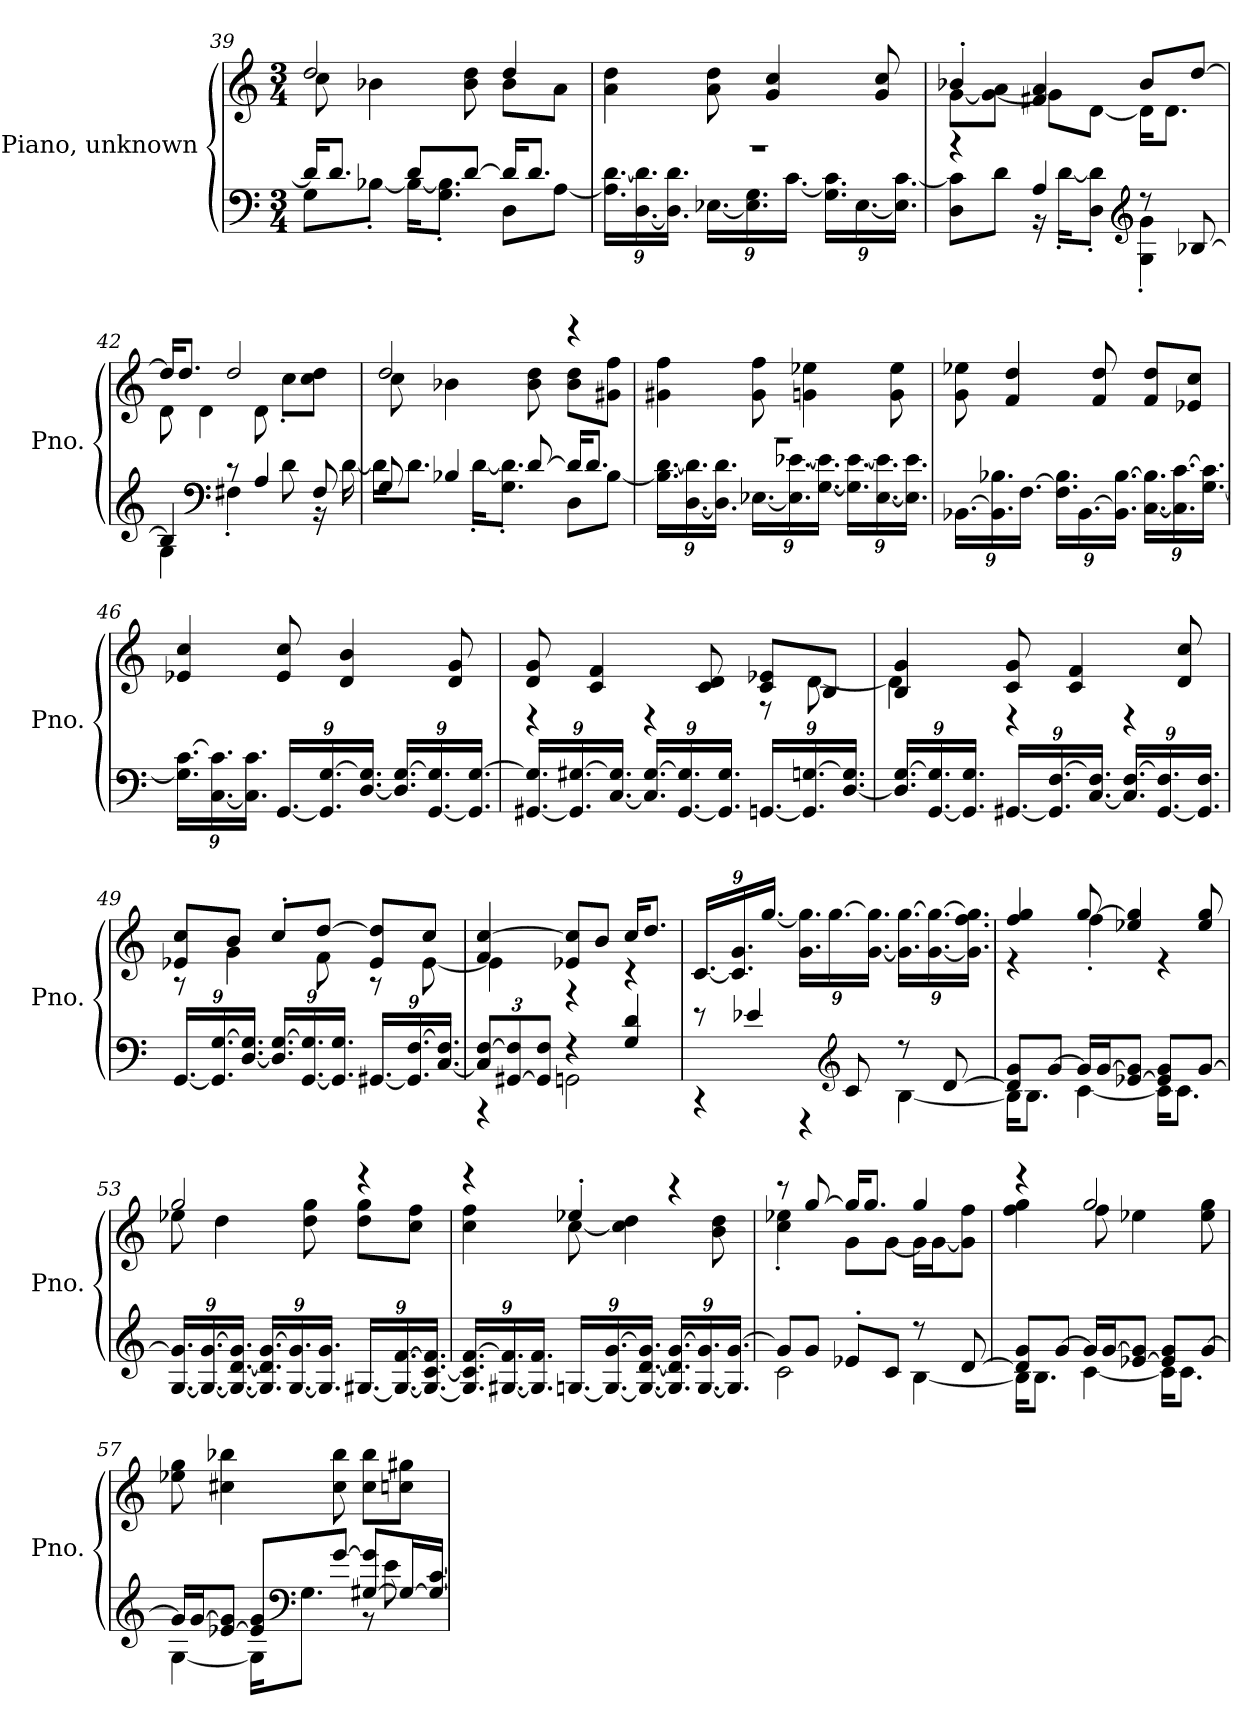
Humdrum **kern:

**kern	**kern
*part1	*part1
*staff2	*staff1
*I"Piano, unknown	*
*I'Pno.	*
*clefF4	*clefG2
*k[]	*k[]
*M3/4	*M3/4
=39	=39
*^	*^
16d/KL]	8G\L	2dd/	8cc\
8.d/J	.	.	.
.	[8B-X'\J	.	4b-X\
8d/L	16B-\KL_	.	.
.	8.G\' 8.B-\]'J	.	.
[8d/J	.	.	8b-\ 8dd\
16d/KL]	8D\L	4dd/	8b-\L
8.d/J	.	.	.
.	[8A\J	.	8a\J
*	*	*v	*v
!!LO:LB:g=z
=40	=40	=40
*	*Xbrackettup	*
2.r	18.A\] [18.d\LL	4a\ 4dd\
.	[18.D\ 18.d\]	.
.	18.D\] 18.d\JJ	.
.	[18.E-X\LL	8a\ 8dd\
.	18.E-\] 18.G\	.
.	.	4g/ 4cc/
.	[18.c\JJ	.
.	18.G\ 18.c\]LL	.
.	[18.E-\	.
.	.	8g/ 8cc/
.	18.E-\] [18.c\JJ	.
=41	=41	=41
*	*	*^
4r	8D\ 8c\]L	4b-X'/	[8g\L
.	8d\J	.	8g\_ 8a\J
4A/	16r	4f#X/ 4a/	8g\L]
.	[16d'\KL	.	.
.	8D\' 8d\]'J	.	[8d\J
*clefG2	*	*	*
8r	4G\' 4g\'	8b-/L	16d\KL]
.	.	.	8.d\J
[8B-X/	.	[8dd/J	.
=42	=42	=42	=42
4B-/]	4G\	16dd/KL]	8d\
.	.	8.dd/J	.
.	.	.	4d\
*clefF4	*	*	*
8r	4F#X'\	2dd/	.
4A/	.	.	8d\
.	8d\	.	8cc'\L
8F#/	16r	.	8cc\ 8dd\J
.	[16d\	.	.
!!LO:LB:g=z	!!
=43	=43	=43	=43
8G/	16d\KL]	2dd/	8cc\
.	8.d\J	.	.
4B-X/	.	.	4b-X\
.	[16d'\KL	.	.
.	8.G\' 8.d\]'J	.	.
[8d/	.	.	8b-\ 8dd\
16d/KL]	8D\L	4r	8b-\ 8dd\L
8.d/J	.	.	.
.	[8B-\J	.	8g#X\ 8ff\J
*	*	*v	*v
=44	=44	=44
2.r	18.B-\] [18.d\LL	4g#X\ 4ff\
.	[18.D\ 18.d\]	.
.	18.D\] 18.d\JJ	.
.	[18.E-X\LL	8g#\ 8ff\
.	18.E-\] [18.e-X\	.
.	.	4gn\ 4ee-X\
.	[18.G\ 18.e-\]JJ	.
.	18.G\] [18.e-\LL	.
.	[18.E-\ 18.e-\]	.
.	.	8g\ 8ee-\
.	18.E-\] 18.e-\JJ	.
*v	*v	*
!!LO:LB:g=z
=45	=45
[18.BB-X\LL	8g\ 8ee-X\
18.BB-\] 18.B-X\	.
.	4f/ 4dd/
[18.F\JJ	.
18.F\] 18.B-\LL	.
[18.BB-\	.
.	8f/ 8dd/
18.BB-\] [18.B-\JJ	.
[18.C\ 18.B-\]LL	8f/ 8dd/L
18.C\] [18.c\	.
.	8e-X/ 8cc/J
[18.G\ 18.c\]JJ	.
=46	=46
18.G\] [18.c\LL	4e-X/ 4cc/
[18.C\ 18.c\]	.
18.C\] 18.c\JJ	.
[18.GG/LL	8e-/ 8cc/
18.GG/] [18.G/	.
.	4d/ 4b/
[18.D/ 18.G/]JJ	.
18.D/] [18.G/LL	.
[18.GG/ 18.G/]	.
.	8d/ 8g/
18.GG/] [18.G/JJ	.
!!LO:LB:g=z
=47	=47
*	*^
[18.GG#X/ 18.G/]LL	8d/ 8g/	4r
18.GG#/] [18.G#X/	.	.
.	4c/ 4f/	.
[18.C/ 18.G#/]JJ	.	.
18.C/] [18.G#/LL	.	4r
[18.GG#/ 18.G#/]	.	.
.	8c/ 8d/	.
18.GG#/] 18.G#/JJ	.	.
[18.GGn/LL	8c/ 8e-X/L	8r
18.GG/] [18.Gn/	.	.
.	8B/J	[8d\
[18.D/ 18.G/]JJ	.	.
=48	=48	=48
18.D/] [18.G/LL	4B/ 4g/	4d\]
[18.GG/ 18.G/]	.	.
18.GG/] 18.G/JJ	.	.
[18.GG#X/LL	8c/ 8g/	4r
18.GG#/] [18.F/	.	.
.	4c/ 4f/	.
[18.C/ 18.F/]JJ	.	.
18.C/] [18.F/LL	.	4r
[18.GG#/ 18.F/]	.	.
.	8d/ 8cc/	.
18.GG#/] 18.F/JJ	.	.
!!LO:LB:g=z	!!
=49	=49	=49
[18.GG/LL	8e-X/ 8cc/L	8r
18.GG/] [18.G/	.	.
.	8b/J	4g\
[18.D/ 18.G/]JJ	.	.
18.D/] [18.G/LL	8cc'/L	.
[18.GG/ 18.G/]	.	.
.	[8dd/J	8f\
18.GG/] 18.G/JJ	.	.
[18.GG#X/LL	8e-/ 8dd/]L	8r
18.GG#/] [18.F/	.	.
.	8cc/J	[8e-\
[18.C/ 18.F/]JJ	.	.
=50	=50	=50
*^	*	*
12C/] [12F/L	4r	4f/ [4cc/	4e-\]
[12GG#X/ 12F/]	.	.	.
12GG#/] 12F/J	.	.	.
4r	2GGn\	8e-X/ 8cc/]L	4r
.	.	8b/J	.
4G/ 4d/	.	16cc/KL	4r
.	.	8.dd/J	.
*	*	*v	*v
!!LO:PB:g=z
=51	=51	=51
*	*	*Xbrackettup
8r	4r	[18.c/LL
.	.	18.c/] 18.g/
4e-X/	.	.
.	.	[18.gg/JJ
.	4r	18.g\ 18.gg\]LL
.	.	[18.gg\
*clefG2	*	*
8c/	.	.
.	.	[18.g\ 18.gg\]JJ
8r	[4B\	18.g\] [18.gg\LL
.	.	[18.g\ 18.gg\_
[8d/	.	.
.	.	18.g\] 18.ff\ 18.gg\]JJ
=52	=52	=52
*	*	*^
8d/] 8g/L	16B\KL]	4ff/ 4gg/	4r
.	8.B\J	.	.
[8g/J	.	.	.
16g/LL]	[4c\	[8gg/	4ff'\
[16g/J	.	.	.
[8e-X/ 8g/]J	.	4ee-X/ 4gg/]	.
8e-/] 8g/L	16c\KL]	.	4r
.	8.c\J	.	.
[8g/J	.	8ee-/ 8gg/	.
*v	*v	*	*
!!LO:LB:g=z	!!
=53	=53	=53
[18.G/ 18.g/]LL	2gg/	8ee-X\
18.G/_ [18.g/	.	.
.	.	4dd\
18.G/_ [18.d/ 18.g/]JJ	.	.
18.G/] 18.d/] [18.g/LL	.	.
[18.G/ 18.g/]	.	.
.	.	8dd\ 8gg\
18.G/] 18.g/JJ	.	.
[18.G#X/LL	4r	8dd\ 8gg\L
18.G#/_ [18.f/	.	.
.	.	8cc\ 8ff\J
18.G#/_ [18.c/ 18.f/]JJ	.	.
=54	=54	=54
18.G#/] 18.c/] [18.f/LL	4r	4cc\ 4ff\
[18.G#X/ 18.f/]	.	.
18.G#/] 18.f/JJ	.	.
[18.Gn/LL	4ee-X'/	[8cc\
18.G/_ [18.g/	.	.
.	.	4cc\] 4dd\
18.G/_ [18.d/ 18.g/]JJ	.	.
18.G/] 18.d/] [18.g/LL	4r	.
[18.G/ 18.g/]	.	.
.	.	8b\ 8dd\
18.G/] [18.g/JJ	.	.
!!LO:LB:g=z	!!
=55	=55	=55
*^	*	*
8g/L]	2c\	8r	4cc\' 4ee-X\'
8g/J	.	[8gg/	.
8e-X'/L	.	16gg/KL]	8g\L
.	.	8.gg/J	.
8c/J	.	.	[8g\J
8r	[4B\	4gg/	16g\LL]
.	.	.	[16g\J
[8d/	.	.	8g\] 8ff\J
=56	=56	=56	=56
8d/] 8g/L	16B\KL]	4r	4ff\ 4gg\
.	8.B\J	.	.
[8g/J	.	.	.
16g/LL]	[4c\	2gg/	8ff\
[16g/J	.	.	.
[8e-X/ 8g/]J	.	.	4ee-X\
8e-/] 8g/L	16c\KL]	.	.
.	8.c\J	.	.
[8g/J	.	.	8ee-\ 8gg\
*	*	*v	*v
=57	=57	=57
16g/LL]	[4G\	8ee-X\ 8gg\
[16g/J	.	.
[8e-X/ 8g/]J	.	4cc#X\ 4bb-X\
8e-/] 8g/L	16G\KL]	.
*clefF4	*	*
.	8.G\J	.
[8g/J	.	8cc#\ 8bb-\
[8G#X/ 8g/]L	8r	8cc#\ 8bb-\L
16G#/L_	8e-\	8ccn\ 8gg#X\J
16G#/_ [16c/JJ	.	.
*v	*v	*
=	=
*-	*-
